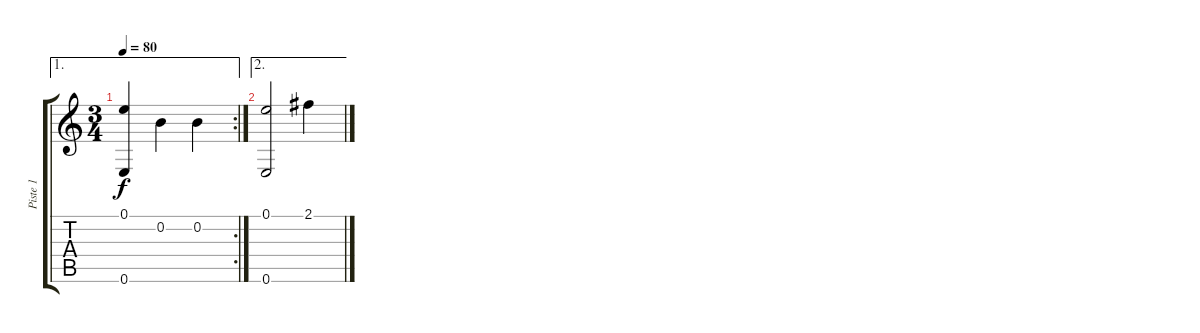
\track ("Piste 1" "Piste 1") {instrument acousticguitarnylon}
\staff {score tabs}
\tuning (E4 B3 G3 D3 A2 E2) {hide}
\ae 1
\rc 2
\ts (3 4)
\tempo 80
\clef g2
\ks c
(0.1 0.6).4{dy f} 0.2.4 0.2.4 |
\ae 2
(0.1 0.6).2 2.1.4
